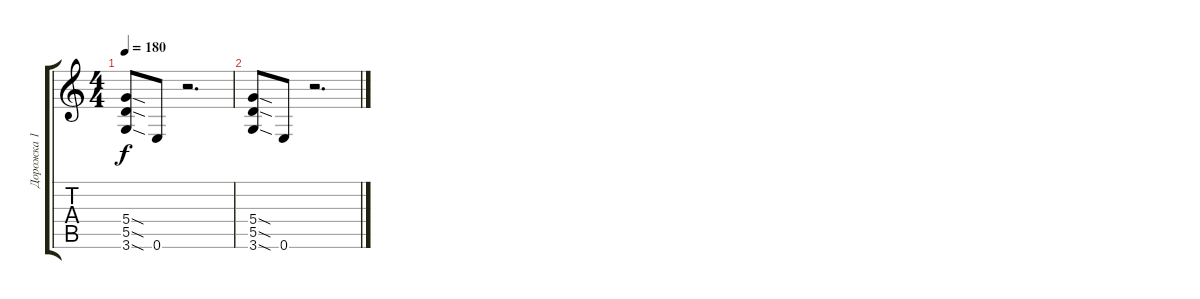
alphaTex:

\track ("Дорожка 1" "Дорожка 1") {instrument distortionguitar}
\staff {score tabs}
\tuning (E4 B3 G3 D3 A2 E2) {hide}
\ts (4 4)
\tempo 180
\clef g2
\ks c
(5.4{sod} 5.5{sod} 3.6{sod}).8{dy f} 0.6.8 r.2{d} |
(5.4{sod} 5.5{sod} 3.6{sod}).8 0.6.8 r.2{d}
